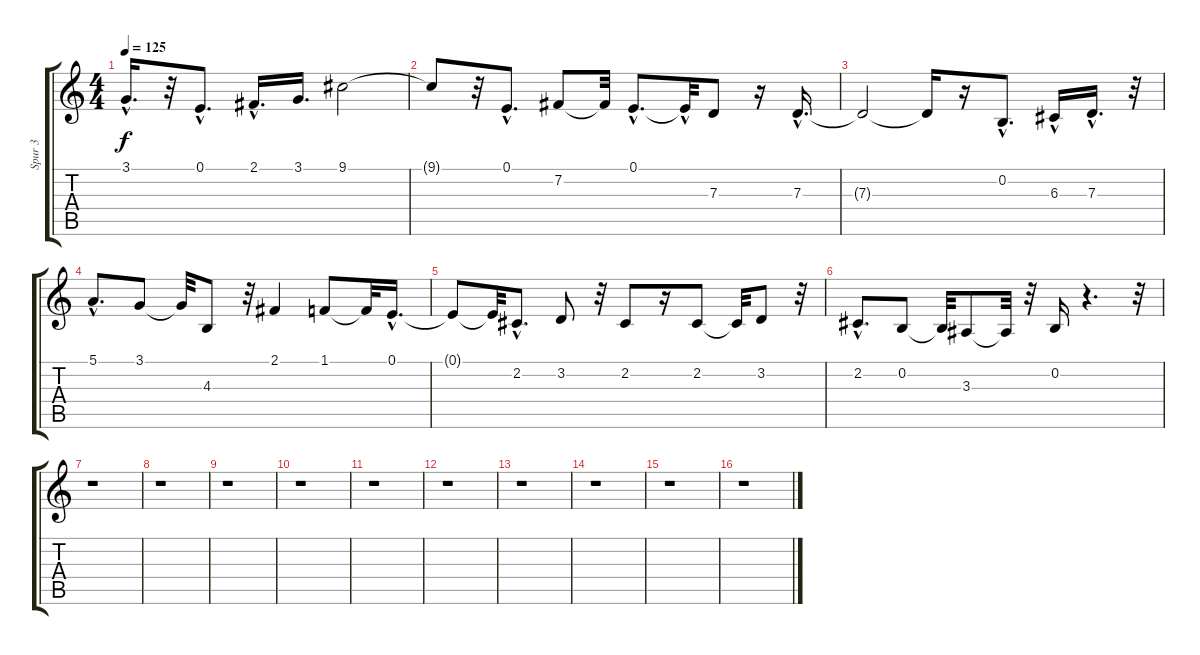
\track ("Spur 3" "Spur 3") {instrument stringensemble1}
\staff {score tabs}
\tuning (E4 B3 G3 D3 A2 E2) {hide}
\ts (4 4)
\tempo 125
\clef g2
\ks c
3.1{hac t}.16{d dy f} r.32 0.1{hac}.8{d} 2.1{hac}.16{d} 3.1.16{d} 9.1.2 |
9.1{t}.8 r.32 0.1{hac}.8{d} 7.2.8 7.2{t}.32 0.1{hac}.8{d} 0.1{hac t}.32 7.3.8 r.16 7.3{hac}.16{d} |
7.3{t}.2 7.3{t}.16 r.16 0.2{hac}.8{d} 6.3{hac}.16 7.3{hac}.16{d} r.32 |
5.1{hac}.8{d} 3.1.8 3.1{t}.32 4.3.8 r.32 2.1.4 1.1.8 1.1{t}.32 0.1{hac}.16{d} |
0.1{t}.8 0.1{t}.32 2.2{hac}.8{d} 3.2.8 r.32 2.2.8 r.16 2.2.8 2.2{t}.32 3.2.8 r.32 |
2.2{hac}.8{d} 0.2.8 0.2{t}.32 3.3.8 3.3{t}.32 r.32 0.2.16 r.4{d} r.32 |
r.1 |
r.1 |
r.1 |
r.1 |
r.1 |
r.1 |
r.1 |
r.1 |
r.1 |
r.1
